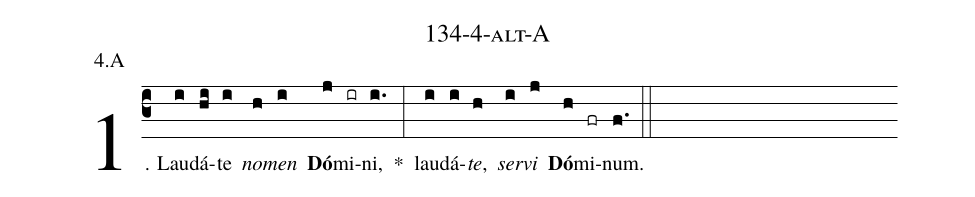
name: 134-4-alt-A;
annotation: 4.A;
%%
(c3)1. Lau(i)dá(hi)te(i) <i>no</i>(h)<i>men</i>(i) <b>Dó</b>(j)mi(ir)ni,(i.) *(:) lau(i)dá(i)<i>te</i>,(h) <i>ser</i>(i)<i>vi</i>(j) <b>Dó</b>(h)mi(fr)num.(f.) (::)
